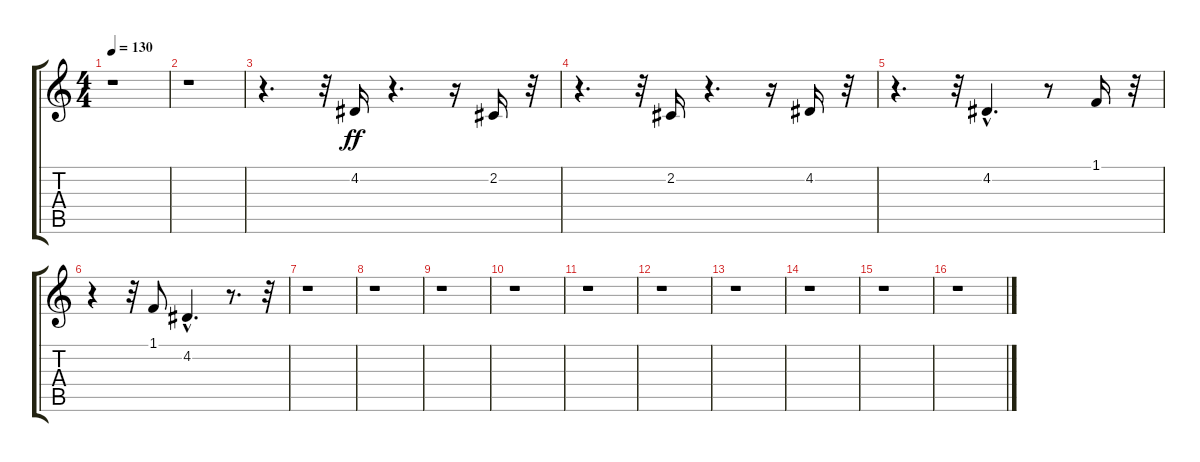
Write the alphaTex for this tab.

\track "" {instrument acousticgrandpiano}
\staff {score tabs}
\tuning (E4 B3 G3 D3 A2 E2) {hide}
\ts (4 4)
\tempo 130
\clef g2
\ks c
r.1{dy ff} |
r.1 |
r.4{d} r.32 4.2.16{volume 16 balance 15} r.4{d} r.16 2.2.16 r.32 |
r.4{d} r.32 2.2.16 r.4{d} r.16 4.2.16 r.32 |
r.4{d} r.32 4.2{hac}.4{d} r.8 1.1.16 r.32 |
r.4 r.32 1.1.8{balance 0} 4.2{hac}.4{d balance 15} r.8{d} r.32 |
r.1 |
r.1 |
r.1 |
r.1 |
r.1 |
r.1 |
r.1 |
r.1 |
r.1 |
r.1
